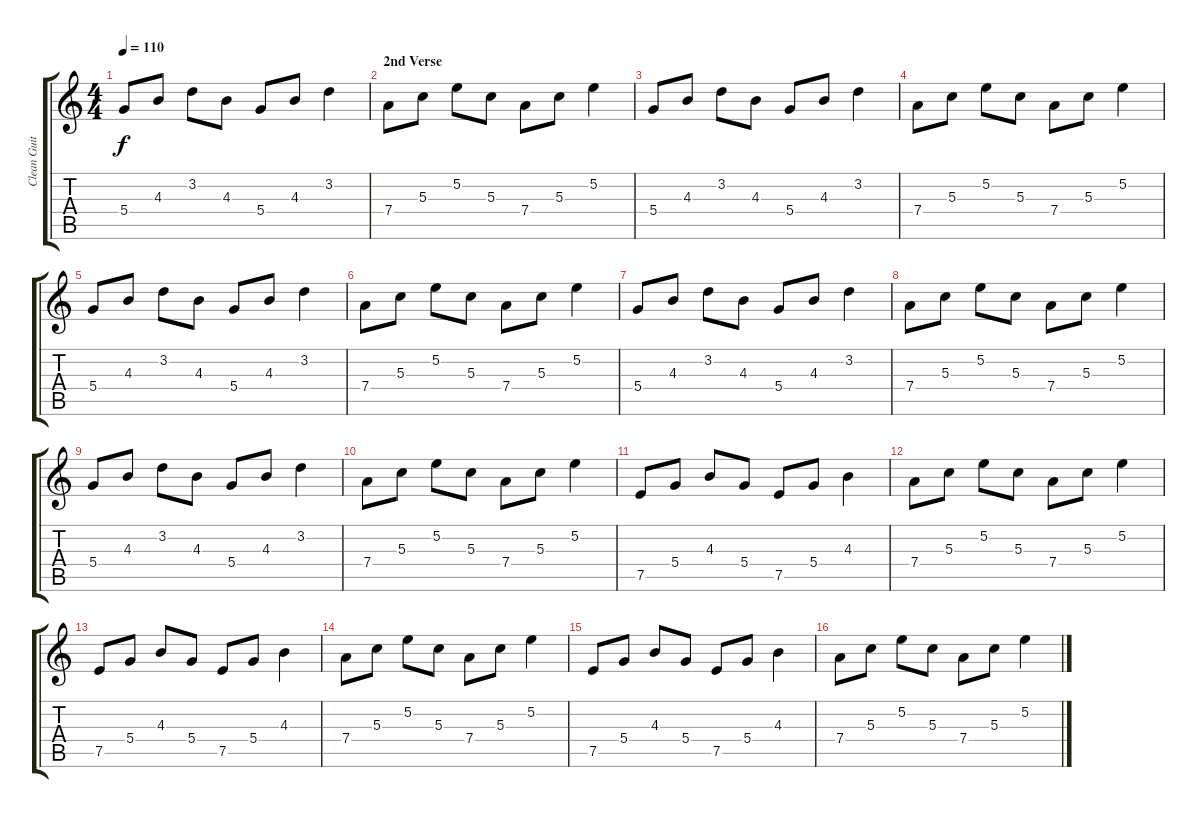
\track ("Clean Guitar 2" "Clean Guit") {instrument electricguitarclean}
\staff {score tabs}
\tuning (E4 B3 G3 D3 A2 E2) {hide}
\ts (4 4)
\tempo 110
\clef g2
\ks c
5.4.8{dy f} 4.3.8 3.2.8 4.3.8 5.4.8 4.3.8 3.2.4 |
\section ("" "2nd Verse")
7.4.8 5.3.8 5.2.8 5.3.8 7.4.8 5.3.8 5.2.4 |
5.4.8 4.3.8 3.2.8 4.3.8 5.4.8 4.3.8 3.2.4 |
7.4.8 5.3.8 5.2.8 5.3.8 7.4.8 5.3.8 5.2.4 |
5.4.8 4.3.8 3.2.8 4.3.8 5.4.8 4.3.8 3.2.4 |
7.4.8 5.3.8 5.2.8 5.3.8 7.4.8 5.3.8 5.2.4 |
5.4.8 4.3.8 3.2.8 4.3.8 5.4.8 4.3.8 3.2.4 |
7.4.8 5.3.8 5.2.8 5.3.8 7.4.8 5.3.8 5.2.4 |
5.4.8 4.3.8 3.2.8 4.3.8 5.4.8 4.3.8 3.2.4 |
7.4.8 5.3.8 5.2.8 5.3.8 7.4.8 5.3.8 5.2.4 |
7.5.8 5.4.8 4.3.8 5.4.8 7.5.8 5.4.8 4.3.4 |
7.4.8 5.3.8 5.2.8 5.3.8 7.4.8 5.3.8 5.2.4 |
7.5.8 5.4.8 4.3.8 5.4.8 7.5.8 5.4.8 4.3.4 |
7.4.8 5.3.8 5.2.8 5.3.8 7.4.8 5.3.8 5.2.4 |
7.5.8 5.4.8 4.3.8 5.4.8 7.5.8 5.4.8 4.3.4 |
7.4.8 5.3.8 5.2.8 5.3.8 7.4.8 5.3.8 5.2.4
